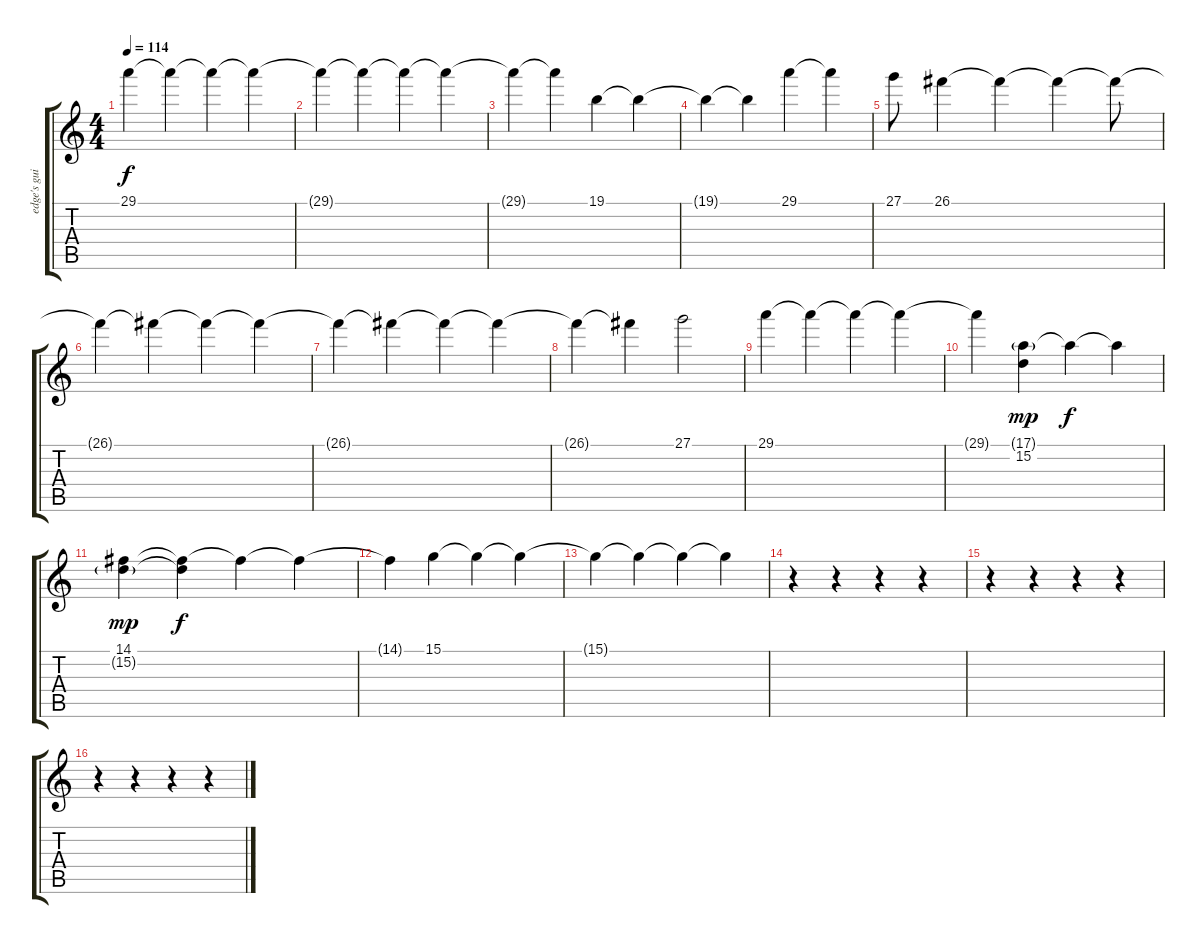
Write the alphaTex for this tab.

\track ("edge's guitar synth" "edge's gui") {instrument fx6goblins}
\staff {score tabs}
\tuning (E4 B3 G3 D3 A2 E2) {hide}
\ts (4 4)
\tempo 114
\clef g2
\ks c
29.1{t}.4{dy f} 29.1{t}.4 29.1{t}.4 29.1{t}.4 |
29.1{t}.4 29.1{t}.4 29.1{t}.4 29.1{t}.4 |
29.1{t}.4 29.1{t}.4 19.1.4 19.1{t}.4 |
19.1{t}.4 19.1{t}.4 29.1.4 29.1{t}.4 |
27.1.8 26.1.4 26.1{t}.4 26.1{t}.4 26.1{t}.8 |
26.1{t}.4 26.1{t}.4 26.1{t}.4 26.1{t}.4 |
26.1{t}.4 26.1{t}.4 26.1{t}.4 26.1{t}.4 |
26.1{t}.4 26.1{t}.4 27.1.2 |
29.1.4 29.1{t}.4 29.1{t}.4 29.1{t}.4 |
29.1{t}.4 (17.1{g} 15.2).4{dy mp} 17.1{t}.4{dy f} 17.1{t}.4 |
(14.1 15.2{g}).4{dy mp} (14.1{t} 15.2{t}).4{dy f} 14.1{t}.4 14.1{t}.4 |
14.1{t}.4 15.1.4 15.1{t}.4 15.1{t}.4 |
15.1{t}.4 15.1{t}.4 15.1{t}.4 15.1{t}.4 |
r.4 r.4 r.4 r.4 |
r.4 r.4 r.4 r.4 |
r.4 r.4 r.4 r.4
